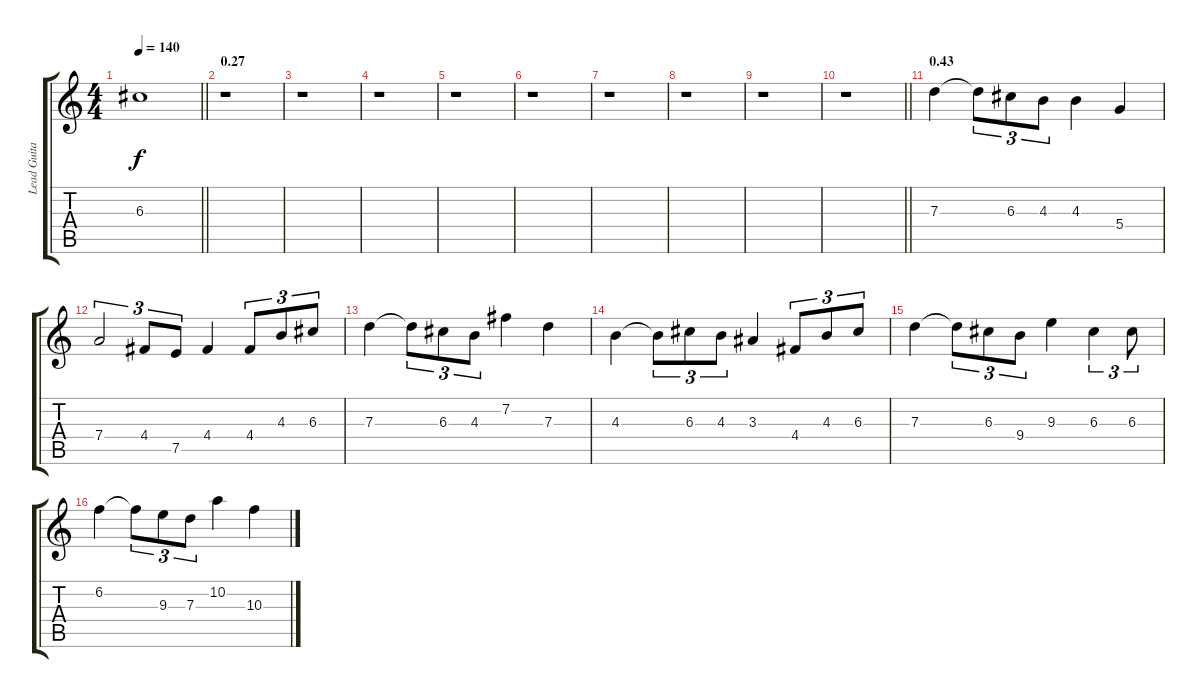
\track ("Lead Guitar" "Lead Guita") {instrument distortionguitar}
\staff {score tabs}
\tuning (E4 B3 G3 D3 A2 D2) {hide}
\ts (4 4)
\tempo 140
\clef g2
\barLineRight lightlight
\ks c
6.3.1{dy f} |
\section ("" "0.27")
r.1 |
r.1 |
r.1 |
r.1 |
r.1 |
r.1 |
r.1 |
r.1 |
\barLineRight lightlight
r.1 |
\section ("" "0.43")
7.3.4 7.3{t}.8{tu (3 2)} 6.3.8{tu (3 2)} 4.3.8{tu (3 2)} 4.3.4 5.4.4 |
7.4.2{tu (3 2)} 4.4.8{tu (3 2)} 7.5.8{tu (3 2)} 4.4.4 4.4.8{tu (3 2)} 4.3.8{tu (3 2)} 6.3.8{tu (3 2)} |
7.3.4 7.3{t}.8{tu (3 2)} 6.3.8{tu (3 2)} 4.3.8{tu (3 2)} 7.2.4 7.3.4 |
4.3.4 4.3{t}.8{tu (3 2)} 6.3.8{tu (3 2)} 4.3.8{tu (3 2)} 3.3.4 4.4.8{tu (3 2)} 4.3.8{tu (3 2)} 6.3.8{tu (3 2)} |
7.3.4 7.3{t}.8{tu (3 2)} 6.3.8{tu (3 2)} 9.4.8{tu (3 2)} 9.3.4 6.3.4{tu (3 2)} 6.3.8{tu (3 2)} |
6.2.4 6.2{t}.8{tu (3 2)} 9.3.8{tu (3 2)} 7.3.8{tu (3 2)} 10.2.4 10.3.4
